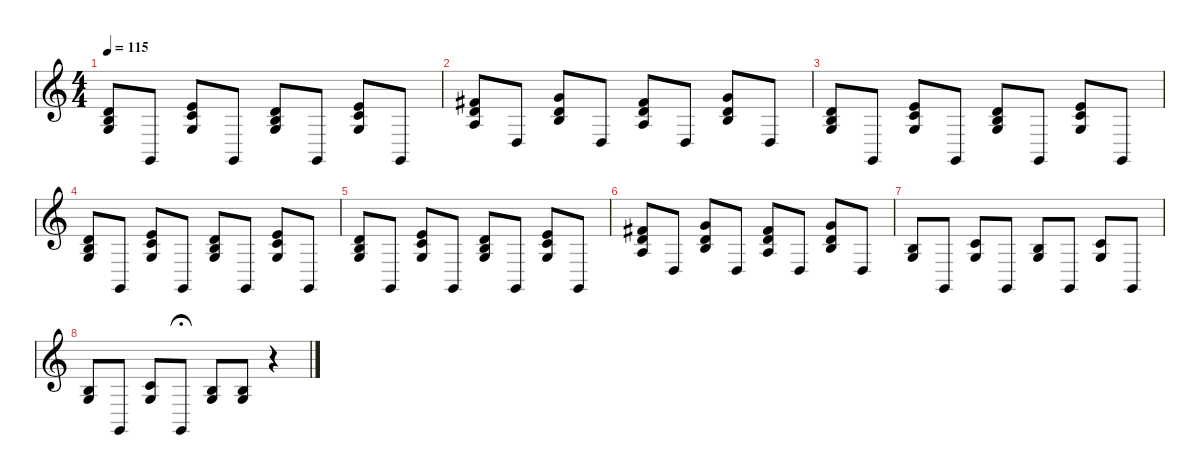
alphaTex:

\defaultSystemsLayout 4
\hideDynamics
\bracketExtendMode nobrackets
\singleTrackTrackNamePolicy hidden
\multiTrackTrackNamePolicy hidden
\otherSystemsTrackNameOrientation horizontal
\track ("Piano" "pno.") {defaultSystemsLayout 8 instrument acousticgrandpiano}
\staff {score}
\tuning (E4 B3 G3 D3 A2 E2)
\ts (4 4)
\tempo 115
\clef g2
\ks c
(3.2 4.3 5.4).8{dy f} 3.6.8 (5.2 5.3 5.4).8 3.6.8 (3.2 4.3 5.4).8 3.6.8 (5.2 5.3 5.4).8 3.6.8 |
(7.2{acc #} 7.3 7.4).8 5.5.8 (8.2 7.3 9.4).8 5.5.8 (7.2{acc #} 7.3 7.4).8 5.5.8 (8.2 7.3 9.4).8 5.5.8 |
(3.2 4.3 5.4).8 3.6.8 (5.2 5.3 5.4).8 3.6.8 (3.2 4.3 5.4).8 3.6.8 (5.2 5.3 5.4).8 3.6.8 |
(3.2 4.3 5.4).8 3.6.8 (5.2 5.3 5.4).8 3.6.8 (3.2 4.3 5.4).8 3.6.8 (5.2 5.3 5.4).8 3.6.8 |
(3.2 4.3 5.4).8 3.6.8 (5.2 5.3 5.4).8 3.6.8 (3.2 4.3 5.4).8 3.6.8 (5.2 5.3 5.4).8 3.6.8 |
(7.2{acc #} 7.3 7.4).8 5.5.8 (8.2 7.3 9.4).8 5.5.8 (7.2{acc #} 7.3 7.4).8 5.5.8 (8.2 7.3 9.4).8 5.5.8 |
(4.3 5.4).8 3.6.8 (5.3 5.4).8 3.6.8 (4.3 5.4).8 3.6.8 (5.3 5.4).8 3.6.8 |
(4.3 5.4).8 3.6.8 (5.3 5.4).8 3.6.8{fermata (medium 1)} (4.3 5.4).8 (4.3 5.4).8 r.4
